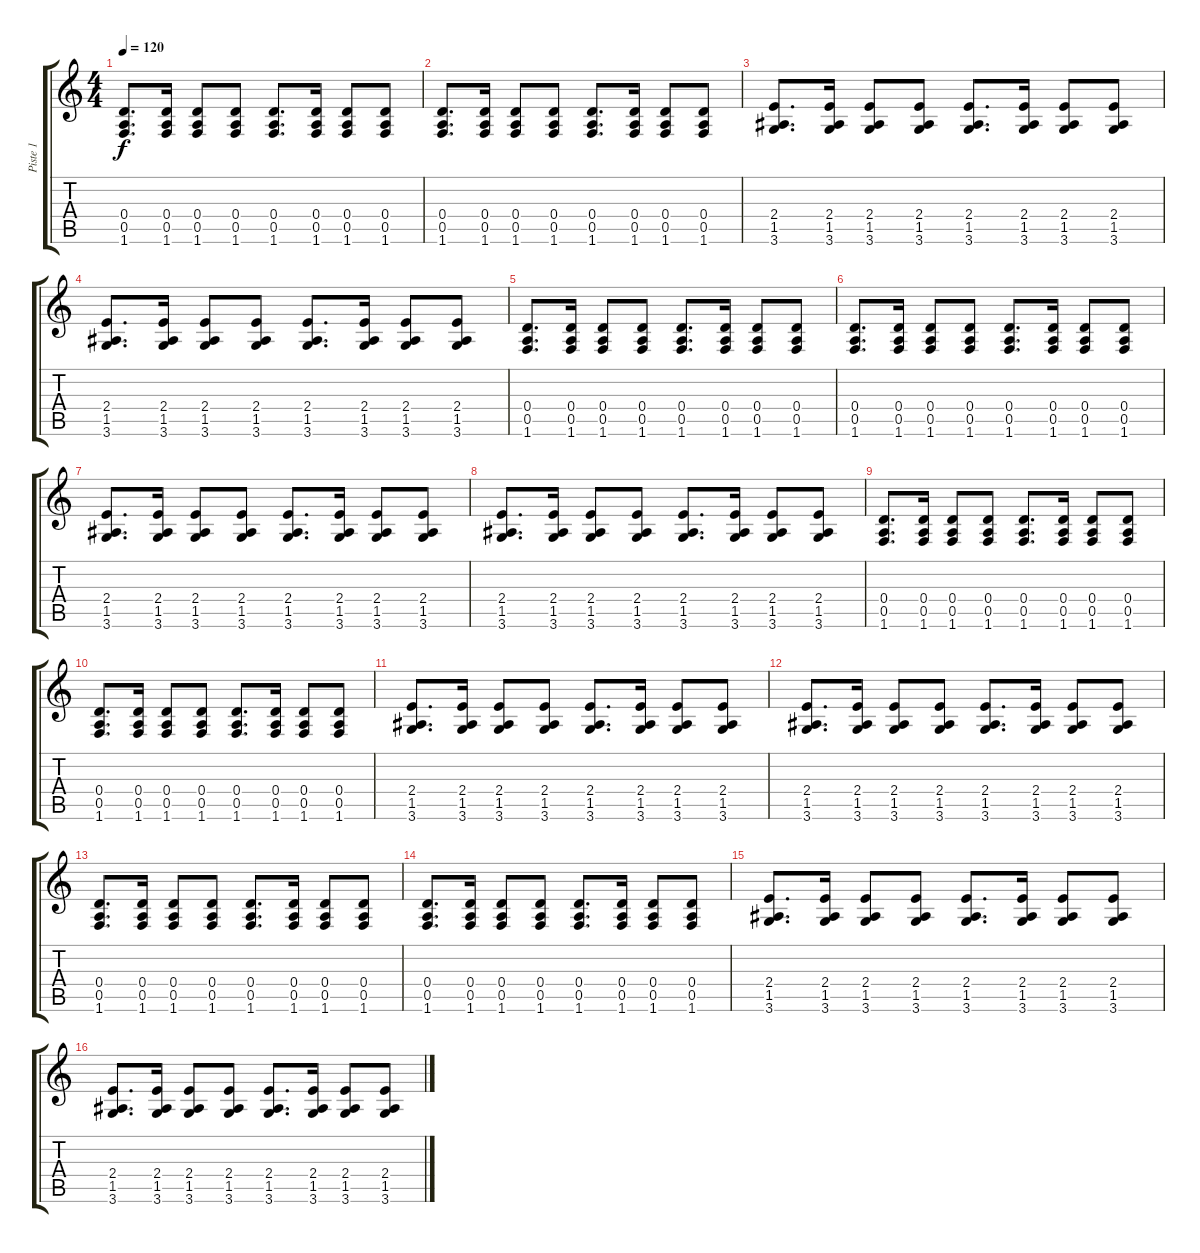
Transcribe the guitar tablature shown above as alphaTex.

\track ("Piste 1" "Piste 1") {instrument overdrivenguitar}
\staff {score tabs}
\tuning (E4 B3 G3 D3 A2 E2) {hide}
\ts (4 4)
\tempo 120
\clef g2
\ks c
(0.4 0.5 1.6).8{d dy f} (0.4 0.5 1.6).16 (0.4 0.5 1.6).8 (0.4 0.5 1.6).8 (0.4 0.5 1.6).8{d} (0.4 0.5 1.6).16 (0.4 0.5 1.6).8 (0.4 0.5 1.6).8 |
(0.4 0.5 1.6).8{d} (0.4 0.5 1.6).16 (0.4 0.5 1.6).8 (0.4 0.5 1.6).8 (0.4 0.5 1.6).8{d} (0.4 0.5 1.6).16 (0.4 0.5 1.6).8 (0.4 0.5 1.6).8 |
(2.4 1.5 3.6).8{d} (2.4 1.5 3.6).16 (2.4 1.5 3.6).8 (2.4 1.5 3.6).8 (2.4 1.5 3.6).8{d} (2.4 1.5 3.6).16 (2.4 1.5 3.6).8 (2.4 1.5 3.6).8 |
(2.4 1.5 3.6).8{d} (2.4 1.5 3.6).16 (2.4 1.5 3.6).8 (2.4 1.5 3.6).8 (2.4 1.5 3.6).8{d} (2.4 1.5 3.6).16 (2.4 1.5 3.6).8 (2.4 1.5 3.6).8 |
(0.4 0.5 1.6).8{d} (0.4 0.5 1.6).16 (0.4 0.5 1.6).8 (0.4 0.5 1.6).8 (0.4 0.5 1.6).8{d} (0.4 0.5 1.6).16 (0.4 0.5 1.6).8 (0.4 0.5 1.6).8 |
(0.4 0.5 1.6).8{d} (0.4 0.5 1.6).16 (0.4 0.5 1.6).8 (0.4 0.5 1.6).8 (0.4 0.5 1.6).8{d} (0.4 0.5 1.6).16 (0.4 0.5 1.6).8 (0.4 0.5 1.6).8 |
(2.4 1.5 3.6).8{d} (2.4 1.5 3.6).16 (2.4 1.5 3.6).8 (2.4 1.5 3.6).8 (2.4 1.5 3.6).8{d} (2.4 1.5 3.6).16 (2.4 1.5 3.6).8 (2.4 1.5 3.6).8 |
(2.4 1.5 3.6).8{d} (2.4 1.5 3.6).16 (2.4 1.5 3.6).8 (2.4 1.5 3.6).8 (2.4 1.5 3.6).8{d} (2.4 1.5 3.6).16 (2.4 1.5 3.6).8 (2.4 1.5 3.6).8 |
(0.4 0.5 1.6).8{d} (0.4 0.5 1.6).16 (0.4 0.5 1.6).8 (0.4 0.5 1.6).8 (0.4 0.5 1.6).8{d} (0.4 0.5 1.6).16 (0.4 0.5 1.6).8 (0.4 0.5 1.6).8 |
(0.4 0.5 1.6).8{d} (0.4 0.5 1.6).16 (0.4 0.5 1.6).8 (0.4 0.5 1.6).8 (0.4 0.5 1.6).8{d} (0.4 0.5 1.6).16 (0.4 0.5 1.6).8 (0.4 0.5 1.6).8 |
(2.4 1.5 3.6).8{d} (2.4 1.5 3.6).16 (2.4 1.5 3.6).8 (2.4 1.5 3.6).8 (2.4 1.5 3.6).8{d} (2.4 1.5 3.6).16 (2.4 1.5 3.6).8 (2.4 1.5 3.6).8 |
(2.4 1.5 3.6).8{d} (2.4 1.5 3.6).16 (2.4 1.5 3.6).8 (2.4 1.5 3.6).8 (2.4 1.5 3.6).8{d} (2.4 1.5 3.6).16 (2.4 1.5 3.6).8 (2.4 1.5 3.6).8 |
(0.4 0.5 1.6).8{d} (0.4 0.5 1.6).16 (0.4 0.5 1.6).8 (0.4 0.5 1.6).8 (0.4 0.5 1.6).8{d} (0.4 0.5 1.6).16 (0.4 0.5 1.6).8 (0.4 0.5 1.6).8 |
(0.4 0.5 1.6).8{d} (0.4 0.5 1.6).16 (0.4 0.5 1.6).8 (0.4 0.5 1.6).8 (0.4 0.5 1.6).8{d} (0.4 0.5 1.6).16 (0.4 0.5 1.6).8 (0.4 0.5 1.6).8 |
(2.4 1.5 3.6).8{d} (2.4 1.5 3.6).16 (2.4 1.5 3.6).8 (2.4 1.5 3.6).8 (2.4 1.5 3.6).8{d} (2.4 1.5 3.6).16 (2.4 1.5 3.6).8 (2.4 1.5 3.6).8 |
(2.4 1.5 3.6).8{d} (2.4 1.5 3.6).16 (2.4 1.5 3.6).8 (2.4 1.5 3.6).8 (2.4 1.5 3.6).8{d} (2.4 1.5 3.6).16 (2.4 1.5 3.6).8 (2.4 1.5 3.6).8
